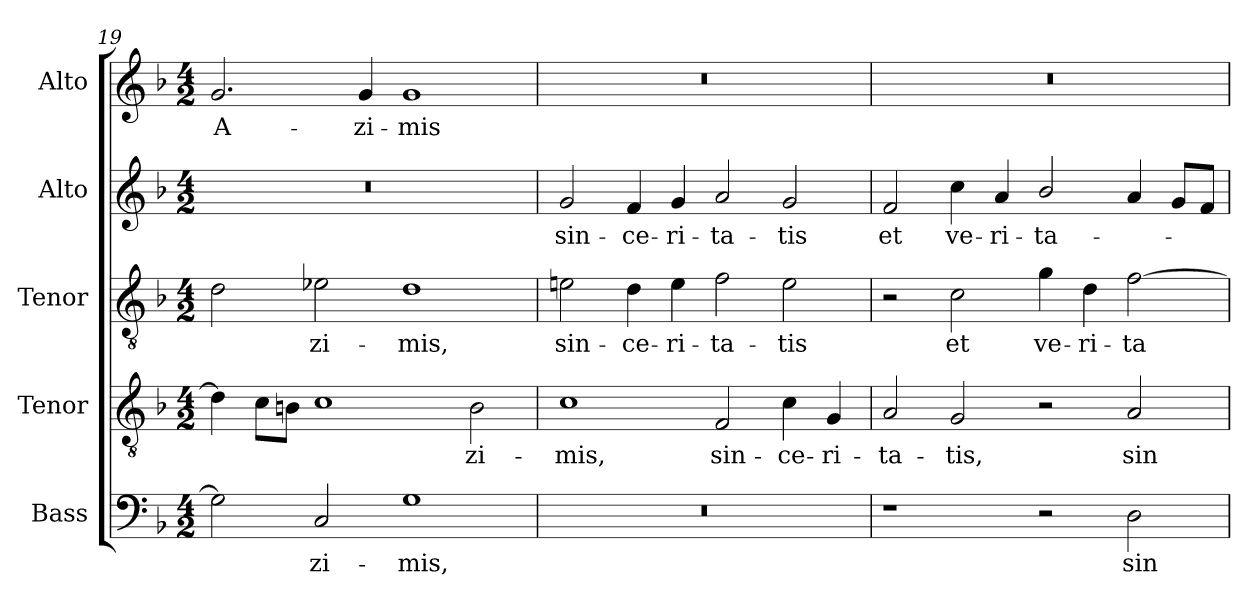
**kern	**text	**kern	**text	**kern	**text	**kern	**text	**kern	**text
*part5	*part5	*part4	*part4	*part3	*part3	*part2	*part2	*part1	*part1
*staff5	*staff5	*staff4	*staff4	*staff3	*staff3	*staff2	*staff2	*staff1	*staff1
*I"Bass	*	*I"Tenor	*	*I"Tenor	*	*I"Alto	*	*I"Alto	*
*I'B.	*	*I'T.	*	*I'T.	*	*I'A.	*	*I'A.	*
!!LO:LB:g=z
*clefF4	*	*clefGv2	*	*clefGv2	*	*clefG2	*	*clefG2	*
*	*	*ITrd7c12	*	*ITrd7c12	*	*	*	*	*
*k[b-]	*	*k[b-]	*	*k[b-]	*	*k[b-]	*	*k[b-]	*
*F:	*	*F:	*	*F:	*	*F:	*	*F:	*
*M4/2	*	*M4/2	*	*M4/2	*	*M4/2	*	*M4/2	*
=19	=19	=19	=19	=19	=19	=19	=19	=19	=19
!	!	!	!	!	!	!LO:N:vis=1	!	!	!
!	!	!	!	!	!	!	!	!	!LO:LY:b:color=#000000
2Gi\]	.	4Di\]	.	2Di\	.	0r	.	2.gi/	A-
.	.	8Ci\L	.	.	.	.	.	.	.
.	.	8BBni\J	.	.	.	.	.	.	.
!	!LO:LY:b:color=#000000	!	!	!	!	!	!	!	!
!	!	!	!	!	!LO:LY:b:color=#000000	!	!	!	!
2Ci/	-zi-	1Ci	.	2E-Xi\	-zi-	.	.	.	.
!	!	!	!	!	!	!	!	!	!LO:LY:b:color=#000000
.	.	.	.	.	.	.	.	4gi/	-zi-
!	!LO:LY:b:color=#000000	!	!	!	!	!	!	!	!
!	!	!	!	!	!LO:LY:b:color=#000000	!	!	!	!
!	!	!	!	!	!	!	!	!	!LO:LY:b:color=#000000
1Gi	-mis,	.	.	1Di	-mis,	.	.	1gi	-mis
!	!	!	!LO:LY:b:color=#000000	!	!	!	!	!	!
.	.	2BBi\	-zi-	.	.	.	.	.	.
=20	=20	=20	=20	=20	=20	=20	=20	=20	=20
!LO:N:vis=1	!	!	!	!	!	!	!	!	!
!	!	!	!LO:LY:b:color=#000000	!	!	!	!	!	!
!	!	!	!	!	!LO:LY:b:color=#000000	!	!	!	!
!	!	!	!	!	!	!	!LO:LY:b:color=#000000	!LO:N:vis=1	!
0r	.	1Ci	-mis,	2Eni\	sin-	2gi/	sin-	0r	.
!	!	!	!	!	!LO:LY:b:color=#000000	!	!	!	!
!	!	!	!	!	!	!	!LO:LY:b:color=#000000	!	!
.	.	.	.	4Di\	-ce-	4fi/	-ce-	.	.
!	!	!	!	!	!LO:LY:b:color=#000000	!	!	!	!
!	!	!	!	!	!	!	!LO:LY:b:color=#000000	!	!
.	.	.	.	4Ei\	-ri-	4gi/	-ri-	.	.
!	!	!	!LO:LY:b:color=#000000	!	!	!	!	!	!
!	!	!	!	!	!LO:LY:b:color=#000000	!	!	!	!
!	!	!	!	!	!	!	!LO:LY:b:color=#000000	!	!
.	.	2FFi/	sin-	2Fi\	-ta-	2ai/	-ta-	.	.
!	!	!	!LO:LY:b:color=#000000	!	!	!	!	!	!
!	!	!	!	!	!LO:LY:b:color=#000000	!	!	!	!
!	!	!	!	!	!	!	!LO:LY:b:color=#000000	!	!
.	.	4Ci\	-ce-	2Ei\	-tis	2gi/	-tis	.	.
!	!	!	!LO:LY:b:color=#000000	!	!	!	!	!	!
.	.	4GGi/	-ri-	.	.	.	.	.	.
=21	=21	=21	=21	=21	=21	=21	=21	=21	=21
!	!	!	!LO:LY:b:color=#000000	!	!	!	!	!	!
!	!	!	!	!	!	!	!LO:LY:b:color=#000000	!LO:N:vis=1	!
1r	.	2AAi/	-ta-	2r	.	2fi/	et	0r	.
!	!	!	!LO:LY:b:color=#000000	!	!	!	!	!	!
!	!	!	!	!	!LO:LY:b:color=#000000	!	!	!	!
!	!	!	!	!	!	!	!LO:LY:b:color=#000000	!	!
.	.	2GGi/	-tis,	2Ci\	et	4cci\	ve-	.	.
!	!	!	!	!	!	!	!LO:LY:b:color=#000000	!	!
.	.	.	.	.	.	4ai/	-ri-	.	.
!	!	!	!	!	!LO:LY:b:color=#000000	!	!	!	!
!	!	!	!	!	!	!	!LO:LY:b:color=#000000	!	!
2r	.	2r	.	4Gi\	ve-	2b-i/	-ta-	.	.
!	!	!	!	!	!LO:LY:b:color=#000000	!	!	!	!
.	.	.	.	4Di\	-ri-	.	.	.	.
!	!LO:LY:b:color=#000000	!	!	!	!	!	!	!	!
!	!	!	!LO:LY:b:color=#000000	!	!	!	!	!	!
!	!	!	!	!	!LO:LY:b:color=#000000	!	!	!	!
2Di\	sin-	2AAi/	sin-	[2Fi\	-ta-	4ai/	.	.	.
.	.	.	.	.	.	8gi/L	.	.	.
.	.	.	.	.	.	8fi/J	.	.	.
=	=	=	=	=	=	=	=	=	=
*-	*-	*-	*-	*-	*-	*-	*-	*-	*-
